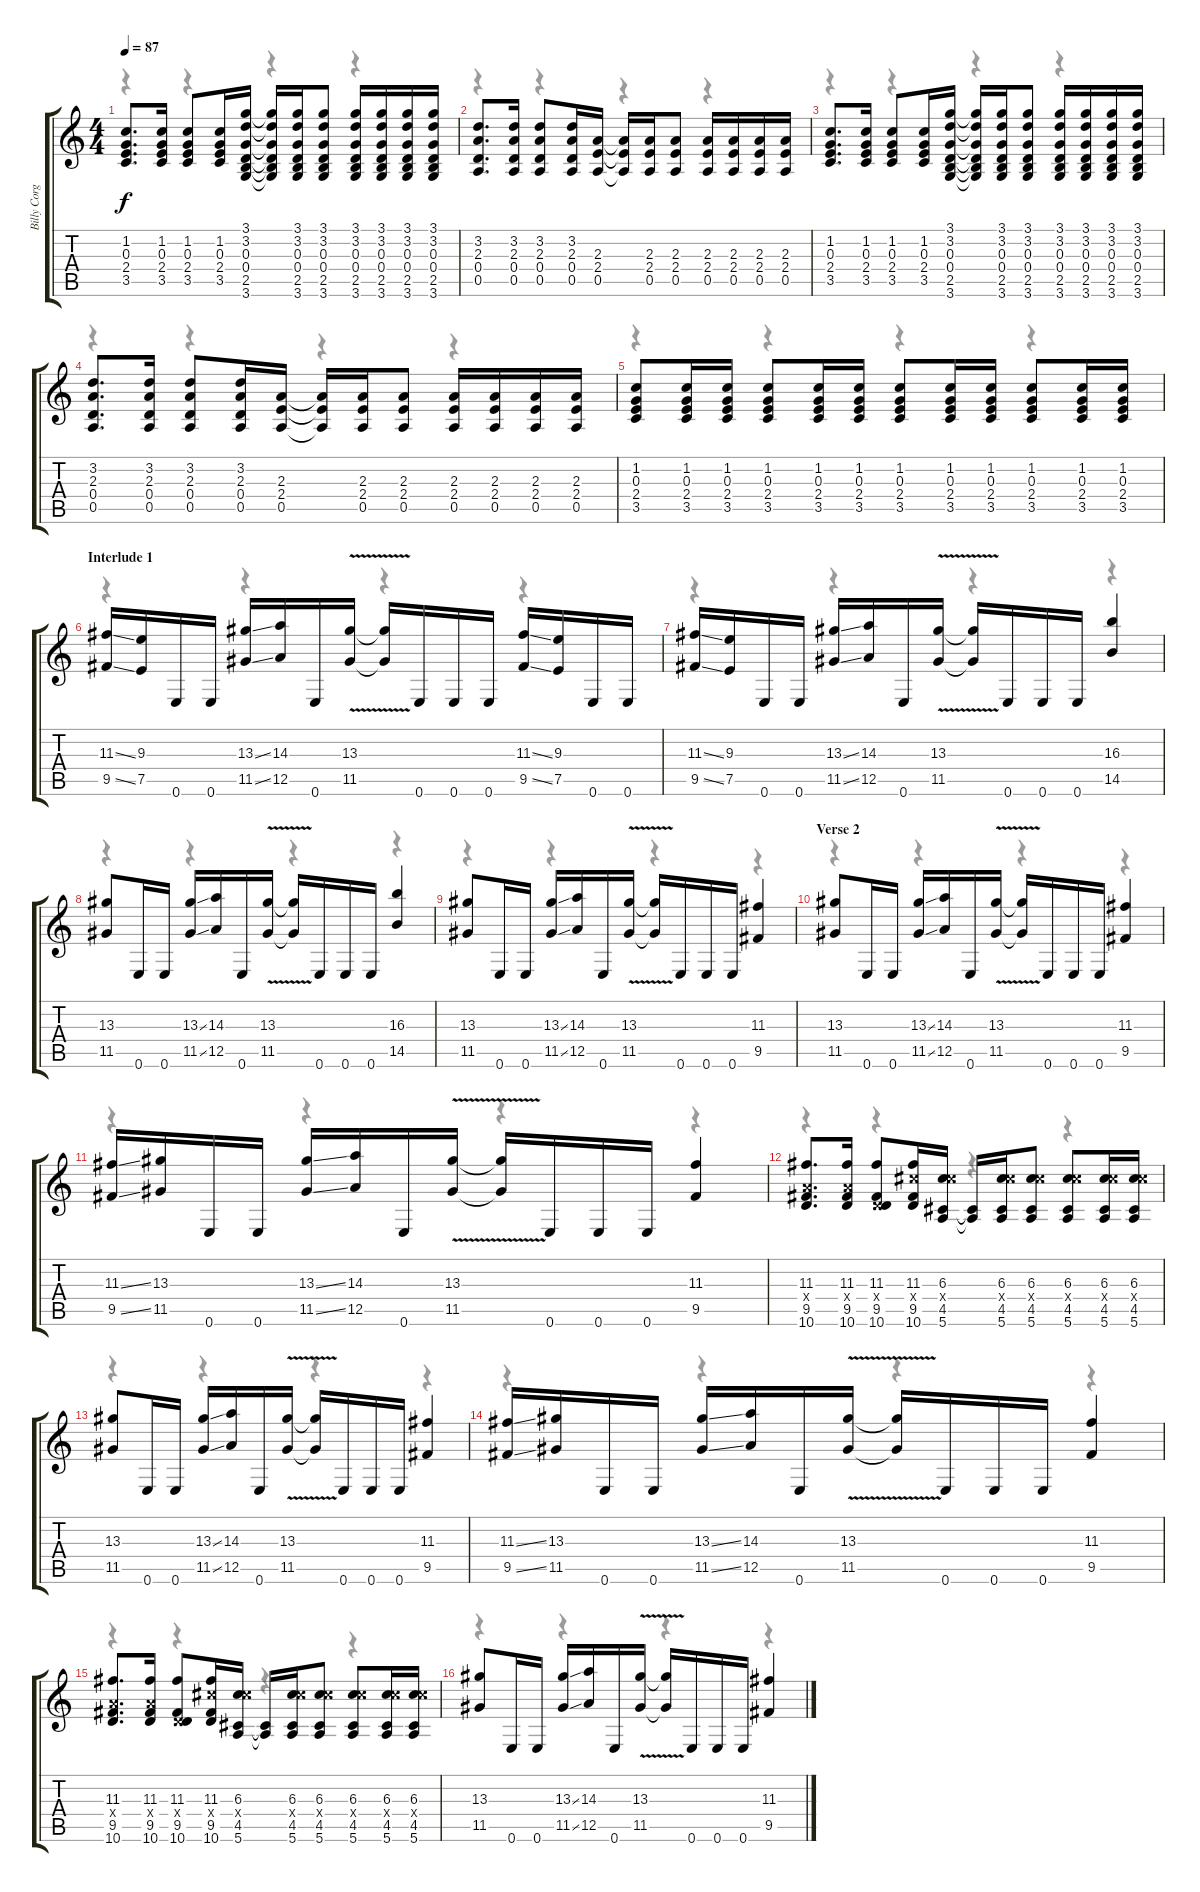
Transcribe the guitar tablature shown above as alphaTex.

\track ("Billy Corgan - Lead Guitar" "Billy Corg") {instrument distortionguitar}
\staff {score tabs}
\tuning (E4 B3 G3 D3 A2 E2) {hide}
\voice
\ts (4 4)
\tempo 87
\clef g2
\ks c
(1.2 0.3 2.4 3.5).8{d dy f} (1.2 0.3 2.4 3.5).16 (1.2 0.3 2.4 3.5).8 (1.2 0.3 2.4 3.5).16 (3.1 3.2 0.3 0.4 2.5 3.6).16 (3.1{t} 3.2{t} 0.3{t} 0.4{t} 2.5{t} 3.6{t}).16 (3.1 3.2 0.3 0.4 2.5 3.6).16 (3.1 3.2 0.3 0.4 2.5 3.6).8 (3.1 3.2 0.3 0.4 2.5 3.6).16 (3.1 3.2 0.3 0.4 2.5 3.6).16 (3.1 3.2 0.3 0.4 2.5 3.6).16 (3.1 3.2 0.3 0.4 2.5 3.6).16 |
(3.2 2.3 0.4 0.5).8{d} (3.2 2.3 0.4 0.5).16 (3.2 2.3 0.4 0.5).8 (3.2 2.3 0.4 0.5).16 (2.3 2.4 0.5).16 (2.3{t} 2.4{t} 0.5{t}).16 (2.3 2.4 0.5).16 (2.3 2.4 0.5).8 (2.3 2.4 0.5).16 (2.3 2.4 0.5).16 (2.3 2.4 0.5).16 (2.3 2.4 0.5).16 |
(1.2 0.3 2.4 3.5).8{d} (1.2 0.3 2.4 3.5).16 (1.2 0.3 2.4 3.5).8 (1.2 0.3 2.4 3.5).16 (3.1 3.2 0.3 0.4 2.5 3.6).16 (3.1{t} 3.2{t} 0.3{t} 0.4{t} 2.5{t} 3.6{t}).16 (3.1 3.2 0.3 0.4 2.5 3.6).16 (3.1 3.2 0.3 0.4 2.5 3.6).8 (3.1 3.2 0.3 0.4 2.5 3.6).16 (3.1 3.2 0.3 0.4 2.5 3.6).16 (3.1 3.2 0.3 0.4 2.5 3.6).16 (3.1 3.2 0.3 0.4 2.5 3.6).16 |
(3.2 2.3 0.4 0.5).8{d} (3.2 2.3 0.4 0.5).16 (3.2 2.3 0.4 0.5).8 (3.2 2.3 0.4 0.5).16 (2.3 2.4 0.5).16 (2.3{t} 2.4{t} 0.5{t}).16 (2.3 2.4 0.5).16 (2.3 2.4 0.5).8 (2.3 2.4 0.5).16 (2.3 2.4 0.5).16 (2.3 2.4 0.5).16 (2.3 2.4 0.5).16 |
(1.2 0.3 2.4 3.5).8 (1.2 0.3 2.4 3.5).16 (1.2 0.3 2.4 3.5).16 (1.2 0.3 2.4 3.5).8 (1.2 0.3 2.4 3.5).16 (1.2 0.3 2.4 3.5).16 (1.2 0.3 2.4 3.5).8 (1.2 0.3 2.4 3.5).16 (1.2 0.3 2.4 3.5).16 (1.2 0.3 2.4 3.5).8 (1.2 0.3 2.4 3.5).16 (1.2 0.3 2.4 3.5).16 |
\section ("" "Interlude 1")
(11.3{ss} 9.5{ss}).16 (9.3 7.5).16 0.6.16 0.6.16 (13.3{ss} 11.5{ss}).16 (14.3 12.5).16 0.6.16 (13.3{v} 11.5{v}).16 (13.3{v t} 11.5{v t}).16 0.6.16 0.6.16 0.6.16 (11.3{ss} 9.5{ss}).16 (9.3 7.5).16 0.6.16 0.6.16 |
(11.3{ss} 9.5{ss}).16 (9.3 7.5).16 0.6.16 0.6.16 (13.3{ss} 11.5{ss}).16 (14.3 12.5).16 0.6.16 (13.3{v} 11.5{v}).16 (13.3{v t} 11.5{v t}).16 0.6.16 0.6.16 0.6.16 (16.3 14.5).4 |
(13.3 11.5).8 0.6.16 0.6.16 (13.3{ss} 11.5{ss}).16 (14.3 12.5).16 0.6.16 (13.3{v} 11.5{v}).16 (13.3{v t} 11.5{v t}).16 0.6.16 0.6.16 0.6.16 (16.3 14.5).4 |
(13.3 11.5).8 0.6.16 0.6.16 (13.3{ss} 11.5{ss}).16 (14.3 12.5).16 0.6.16 (13.3{v} 11.5{v}).16 (13.3{v t} 11.5{v t}).16 0.6.16 0.6.16 0.6.16 (11.3 9.5).4 |
\section ("" "Verse 2")
(13.3 11.5).8 0.6.16 0.6.16 (13.3{ss} 11.5{ss}).16 (14.3 12.5).16 0.6.16 (13.3{v} 11.5{v}).16 (13.3{v t} 11.5{v t}).16 0.6.16 0.6.16 0.6.16 (11.3 9.5).4 |
(11.3{ss} 9.5{ss}).16 (13.3 11.5).16 0.6.16 0.6.16 (13.3{ss} 11.5{ss}).16 (14.3 12.5).16 0.6.16 (13.3{v} 11.5{v}).16 (13.3{v t} 11.5{v t}).16 0.6.16 0.6.16 0.6.16 (11.3 9.5).4 |
(11.3 7.4{x} 9.5 10.6).8{d} (11.3 7.4{x} 9.5 10.6).16 (11.3 0.4{x} 9.5 10.6).8 (11.3 11.4{x} 9.5 10.6).16 (6.3 11.4{x} 4.5 5.6).16 (4.5{t} 5.6{t}).16 (6.3 11.4{x} 4.5 5.6).16 (6.3 11.4{x} 4.5 5.6).8 (6.3 11.4{x} 4.5 5.6).8 (6.3 11.4{x} 4.5 5.6).16 (6.3 11.4{x} 4.5 5.6).16 |
(13.3 11.5).8 0.6.16 0.6.16 (13.3{ss} 11.5{ss}).16 (14.3 12.5).16 0.6.16 (13.3{v} 11.5{v}).16 (13.3{v t} 11.5{v t}).16 0.6.16 0.6.16 0.6.16 (11.3 9.5).4 |
(11.3{ss} 9.5{ss}).16 (13.3 11.5).16 0.6.16 0.6.16 (13.3{ss} 11.5{ss}).16 (14.3 12.5).16 0.6.16 (13.3{v} 11.5{v}).16 (13.3{v t} 11.5{v t}).16 0.6.16 0.6.16 0.6.16 (11.3 9.5).4 |
(11.3 7.4{x} 9.5 10.6).8{d} (11.3 7.4{x} 9.5 10.6).16 (11.3 0.4{x} 9.5 10.6).8 (11.3 11.4{x} 9.5 10.6).16 (6.3 11.4{x} 4.5 5.6).16 (4.5{t} 5.6{t}).16 (6.3 11.4{x} 4.5 5.6).16 (6.3 11.4{x} 4.5 5.6).8 (6.3 11.4{x} 4.5 5.6).8 (6.3 11.4{x} 4.5 5.6).16 (6.3 11.4{x} 4.5 5.6).16 |
(13.3 11.5).8 0.6.16 0.6.16 (13.3{ss} 11.5{ss}).16 (14.3 12.5).16 0.6.16 (13.3{v} 11.5{v}).16 (13.3{v t} 11.5{v t}).16 0.6.16 0.6.16 0.6.16 (11.3 9.5).4
\voice
\clef g2
\ottava regular
\simile none
\ks c
r.4{dy f} r.4 r.4 r.4 |
r.4 r.4 r.4 r.4 |
r.4 r.4 r.4 r.4 |
r.4 r.4 r.4 r.4 |
r.4 r.4 r.4 r.4 |
r.4 r.4 r.4 r.4 |
r.4 r.4 r.4 r.4 |
r.4 r.4 r.4 r.4 |
r.4 r.4 r.4 r.4 |
r.4 r.4 r.4 r.4 |
r.4 r.4 r.4 r.4 |
r.4 r.4 r.4 r.4 |
r.4 r.4 r.4 r.4 |
r.4 r.4 r.4 r.4 |
r.4 r.4 r.4 r.4 |
r.4 r.4 r.4 r.4
